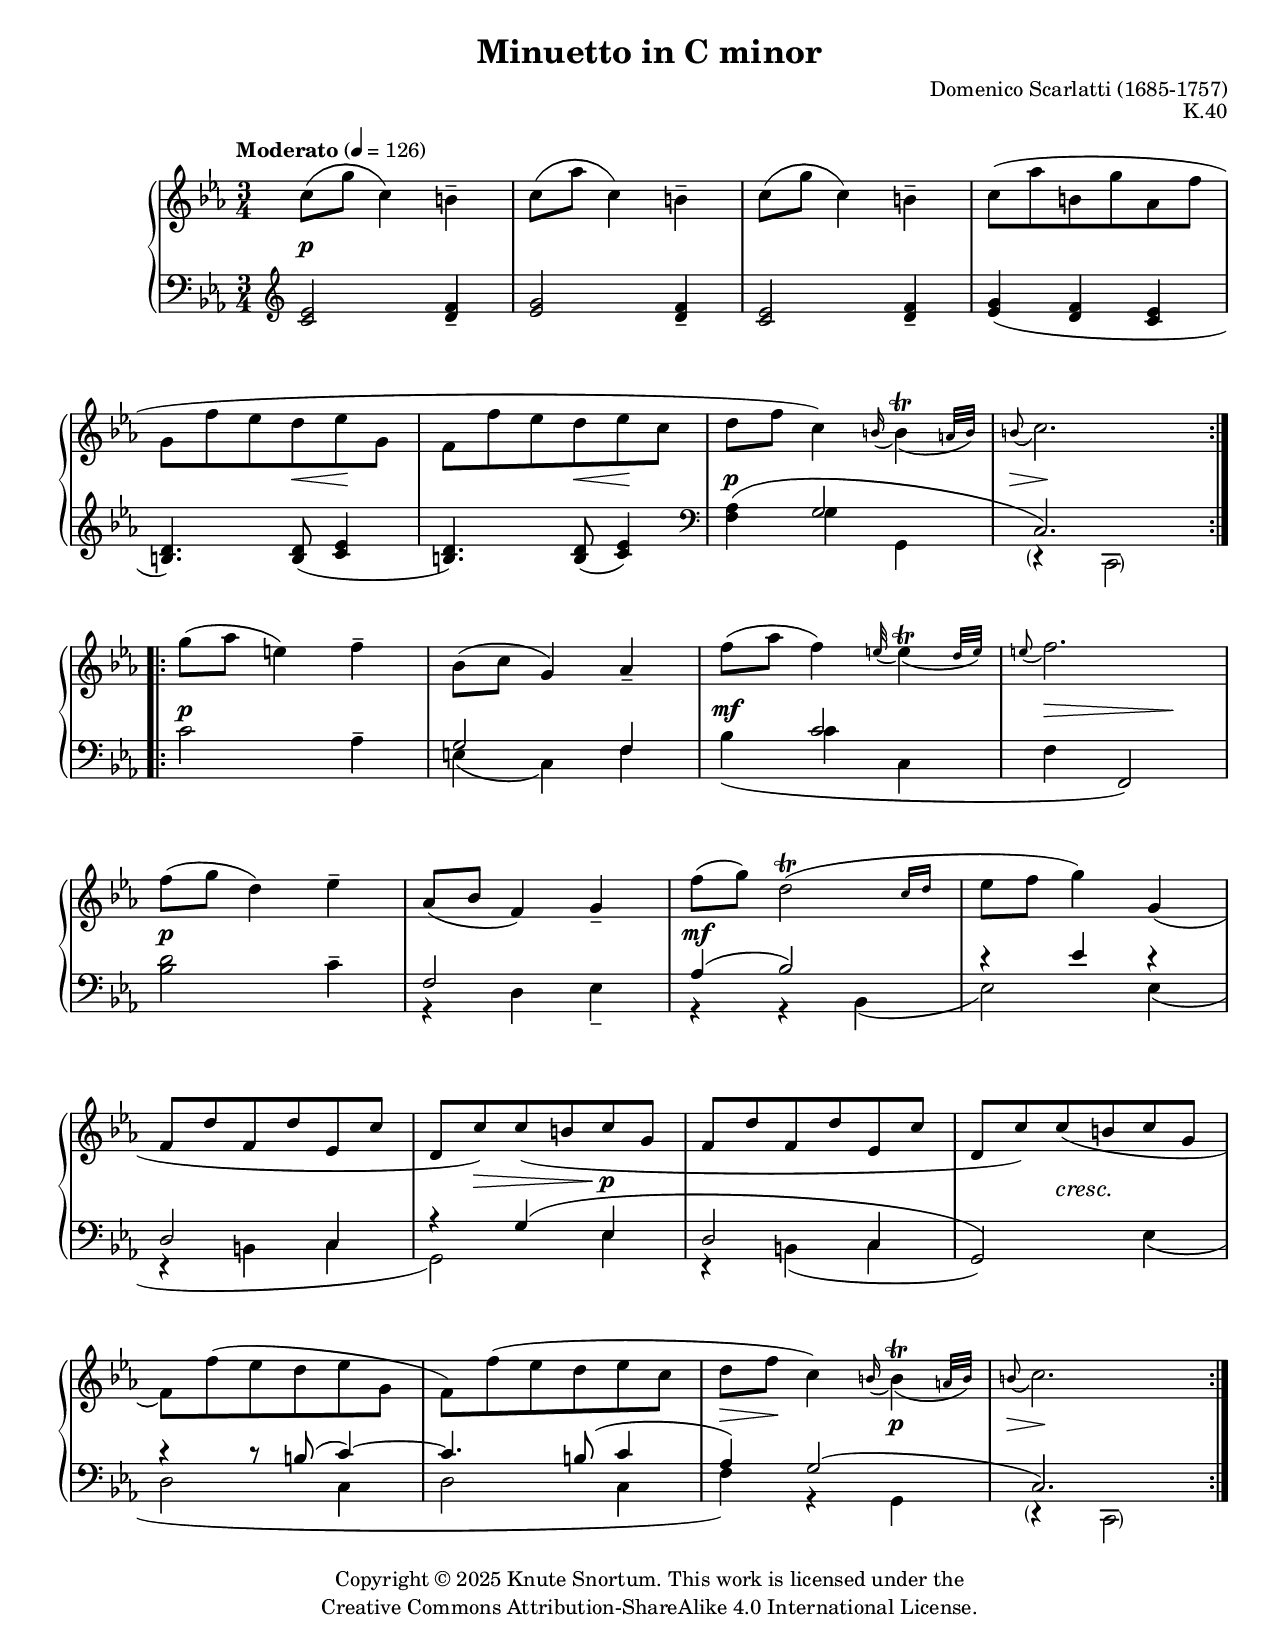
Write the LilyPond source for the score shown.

%...+....1....+....2....+....3....+....4....+....5....+....6....+....7....+....

\version "2.24.0"
\include "globals.ily"
%%% This engraver records the initial clef properties (e.g. what is set by \with { \clef ... })
%%% If in the first timestep these changed, engrave the original clef, and change formatting and break
%%% alignment of the actual clef to mimic a clef change clef. Duplicates some procedure from clef engraver
%%% and could easily be integrated.
#(define (initial-clef-change-engraver context)
   (let ((initial-clef-properties #f) (cclef #f) (keysigs '()))
     ; macro for checking if any clef property has changed
     (define (clef-changed)
       (>
        (length initial-clef-properties)
        (length
         (filter
          (lambda (x) (equal? (cdr x) (ly:context-property context (car x))))
          initial-clef-properties))))
     (make-engraver
      ; Record initials propertis
      ((initialize engraver)
       (set!
        initial-clef-properties
        `((clefGlyph . ,(ly:context-property context 'clefGlyph))
          (clefPosition  . ,(ly:context-property context 'clefPosition))
          (middleCClefPosition . ,(ly:context-property context 'middleCClefPosition))
          (clefTransposition  . ,(ly:context-property context 'clefTransposition)))))
      ; Record the actual clef to adjust. Use details.muted to not acknowledge clef created by this engraver.
      (acknowledgers
       ((clef-interface engraver grob source-engraver)
        (if (not (assoc-get 'muted (ly:grob-property grob 'details) #f))
            (set! cclef grob)))
       ((key-signature-interface engraver grob source-engraver)
        (set! keysigs (cons grob keysigs))))
      ; Create a clef if necessary
      ((process-music engraver)
       (if (and initial-clef-properties (clef-changed))
           (let ((clef (ly:engraver-make-grob engraver 'Clef '())))
             (ly:grob-set-property! clef 'staff-position (assoc-get 'clefPosition initial-clef-properties))
             (ly:grob-set-property! clef 'glyph (assoc-get 'clefGlyph initial-clef-properties))
             (ly:grob-set-nested-property! clef '(details muted) #t)
             (if ((lambda (x) (and (number? x) (not (= 0 x))))
                  (assoc-get 'clefTransposition initial-clef-properties 0))
                 (let ((mod (ly:engraver-make-grob engraver 'ClefModifier '()))
                       (formatter (ly:context-property context 'clefTranspositionFormatter))
                       (style (ly:context-property context 'clefTranspositionStyle))
                       (dir (sign (assoc-get 'clefTransposition initial-clef-properties 0)))
                       (abs_trans (1+ (abs (assoc-get 'clefTransposition initial-clef-properties 0)))))
                   (if (procedure? formatter)
                       (ly:grob-set-property! mod 'text (formatter (number->string abs_trans) style)))
                   (ly:grob-set-object! mod 'side-support-elements (ly:grob-list->grob-array (list clef)))
                   (ly:grob-set-parent! mod X clef)
                   (ly:grob-set-parent! mod Y clef)
                   (ly:grob-set-property! mod 'direction dir))))))
      ; Adjust the actual clef and key signatures
      ((process-acknowledged engraver)
       (if (and cclef initial-clef-properties (clef-changed))
           (begin
            (for-each
             (lambda (keysig)
               (ly:grob-set-property!
                keysig 'c0-position
                (assoc-get 'middleCClefPosition initial-clef-properties)))
             keysigs)

            (ly:grob-set-property! cclef 'non-default #t)
            (ly:grob-set-property! cclef 'break-align-symbol 'cue-clef)
            (if (not (eq? #t (ly:grob-property cclef 'full-size-change)))
                (ly:grob-set-property! cclef 'glyph-name
                                       (format #f "~a_change" (ly:grob-property cclef 'glyph)))))))
      ; Unset parameters
      ((stop-translation-timestep engraver)
       (set! initial-clef-properties #f)
       (set! clef #f)
       (set! keysigs '())))))

%%%
%%% Usage
%%%

% \layout {
%   \context {
%     \Staff
%     \consists #initial-clef-change-engraver
%   }
% }
% 
% <<
%   % Initial treble, then bass
%   \new Staff {
%     \key f\major
%     \clef bass
%     1
%   }
%   % Initial bass, then treble
%   \new Staff \with { \clef bass } {
%     \key f\major
%     \clef treble
%     1
%   }
%   % Just treble
%   \new Staff {
%     \key f\major
%     1
%   }
%   % Just bass
%   \new Staff \with { \clef bass } {
%     \key f\major
%     1
%   }
% >>


\header { 
  title = "Minuetto in C minor"
  opus = "K.40"
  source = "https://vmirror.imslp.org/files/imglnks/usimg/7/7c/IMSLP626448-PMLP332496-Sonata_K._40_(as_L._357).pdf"
}

%
% Positions and shapes
%

slurShapeA = \shape #'((0 . 0) (0 . 3) (0 . 1) (0 . 0)) \etc

bigParen = \tweak Parentheses.font-size #-1 \etc

%
% Music
%

global = {
  \time 3/4
  \key c \minor
}

rightHand = \relative {
  \global
  \repeat volta 2 {
    c''8( g' c,4) b-- |
    c8( af' c,4) b-- |
    c8( g' c,4) b-- |
    c8( af' b, g' af, f' |
    g,8 f' ef d ef g, |
    f8 f' ef d ef c |
    d8 f c4) \grace { b16( } \afterGrace 7/8 b4)_(\trill { a32[ b]) } |
    \appoggiatura { b8 } c2. |
  }
  \repeat volta 2 {
    \barNumberCheck 9
    g'8( af e4) f-- |
    bf,8( c g4) af-- |
    f'8( af f4) \grace { e32( } \afterGrace 7/8 e4)_(\trill { d32[ e]) } |
    \appoggiatura { e8 } f2. |
    f8( g d4) ef-- |
    af,8( bf f4) g-- |
    f'8( g) \afterGrace 7/8 d2(\trill { c16[ d] } |
    ef8 f g4) g,( |
    
    \barNumberCheck 17
    f8 d' f, d' ef, c' |
    d,8 c') c( b c g |
    f8 d' f, d' ef, c' |
    d,8 c') c_( b c g |
    f8) f'( ef d ef g, |
    f8) f'( ef d ef c |
    d8 f c4) \grace { b16( } \afterGrace 7/8 b4)_(\trill { a32[ b]) } |
    \appoggiatura { b8 } c2. |
  }
}

leftHandUpper = \relative {
  \repeat volta 2 {
    s2. * 6 |
    s4 \voiceThree g2 |
    \voiceTwo \startParenthesis \bigParen \parenthesize r4 \endParenthesis \bigParen \parenthesize c,,2 |
  }
  \repeat volta 2 {
    \barNumberCheck 9
    s2. |
    \voiceThree g''2 f4 |
    s4 c'2 |
    s2. * 2 |
    f,2 s4 |
    af4( bf2) |
    r4 ef r |
    
    \barNumberCheck 17
    d,2 c4 |
    r4 g'( ef |
    d2 c4 |
    \hideNoteHead g2) s4 |
    r4 r8 b'( c4)~ |
    c4. b8( c4 |
    af) g2( |
    c,2.) |
  }
}

leftHandLower = \relative {
  \clef treble % first bass clef, then treble, see initial-clef-engraver.ily
  \repeat volta 2 {
    <c' ef>2 <d f>4-- |
    <ef g>2 <d f>4-- |
    <c ef>2 <d f>4-- |
    <ef g>4( <d f> <c ef> |
    <b d>4.) q8( <c ef>4 |
    <b d>4.) q8( <c ef>4) |
    \clef bass \voiceTwo <f, af>4-\slurShapeA ^( g g, |
    \oneVoice c2.) |
  }
  \repeat volta 2 {
    \barNumberCheck 9
    c'2 af4-- |
    \voiceTwo e4( c) f |
    bf4( c c, |
    \oneVoice f4 f,2) |
    <bf' d>2 c4-- |
    \voiceTwo r4 d, ef-- |
    r4 r bf( |
    ef2) ef4( |
    
    \barNumberCheck 17
    r4 b c |
    g2) ef'4 |
    r4 b( c |
    \oneVoice g2) ef'4_( |
    \voiceTwo d2 c4 |
    d2 c4 |
    f4) r g, |
    \startParenthesis \bigParen \parenthesize r4 \endParenthesis \bigParen \parenthesize c,2 |
  }
}

leftHand = {
  \global
  \clef bass
  <<
    \new Voice \leftHandUpper
    \new Voice \leftHandLower
  >>
}

dynamics = {
  \override DynamicTextSpanner.style = #'none
  \repeat volta 2 {
    s2.\p |
    s2. * 3 |
    s4. s8\< s4\! |
    s4. s8\< s4\! |
    s2.\p |
    \grace { s8\> } s2.\! |
  }
  \repeat volta 2 {
    \barNumberCheck 9
    s2.\p |
    s2. |
    s2.\mf |
    s2\> s4\! |
    s2.\p |
    s2. |
    s2.\mf |
    s2. |
    
    \barNumberCheck 17
    s2. |
    s8 s\> s4 s\p |
    s2. |
    s4 s2-\tweak Y-offset -1 \cresc |
    s2. * 2 |
    s8-\tweak Y-offset 1 \> s\! s4 s\p |
    \grace { s8\> } s2.\! |
  }
}

tempi = {
  \tempo "Moderato" 4 = 126
}

forceBreaks = {
  s2. * 4 \break
  s2. * 4 \break
  s2. * 4 \break
  s2. * 4 \break
  s2. * 4 \break
}

\score {
  \keepWithTag layout  
  \new PianoStaff \with {
    \override StaffGrouper.staff-staff-spacing = 
      #'((basic-distance . 9)
         (padding . 1))
  } <<
    \new Staff = "upper" \rightHand
    \new Dynamics \dynamics
    \new Staff = "lower" \with { \clef bass } \leftHand
    \new Dynamics \tempi
    \new Devnull \forceBreaks
  >>
  \layout {
    \context {
      \Staff
      \consists #initial-clef-change-engraver
    }
  }
}

\include "articulate.ly"

\score {
  \keepWithTag midi
  \articulate <<
    \new Staff = "upper" << \rightHand \dynamics \tempi >>
    \new Staff = "lower" << \leftHand \dynamics \tempi >>
  >>
  \midi {}
}
